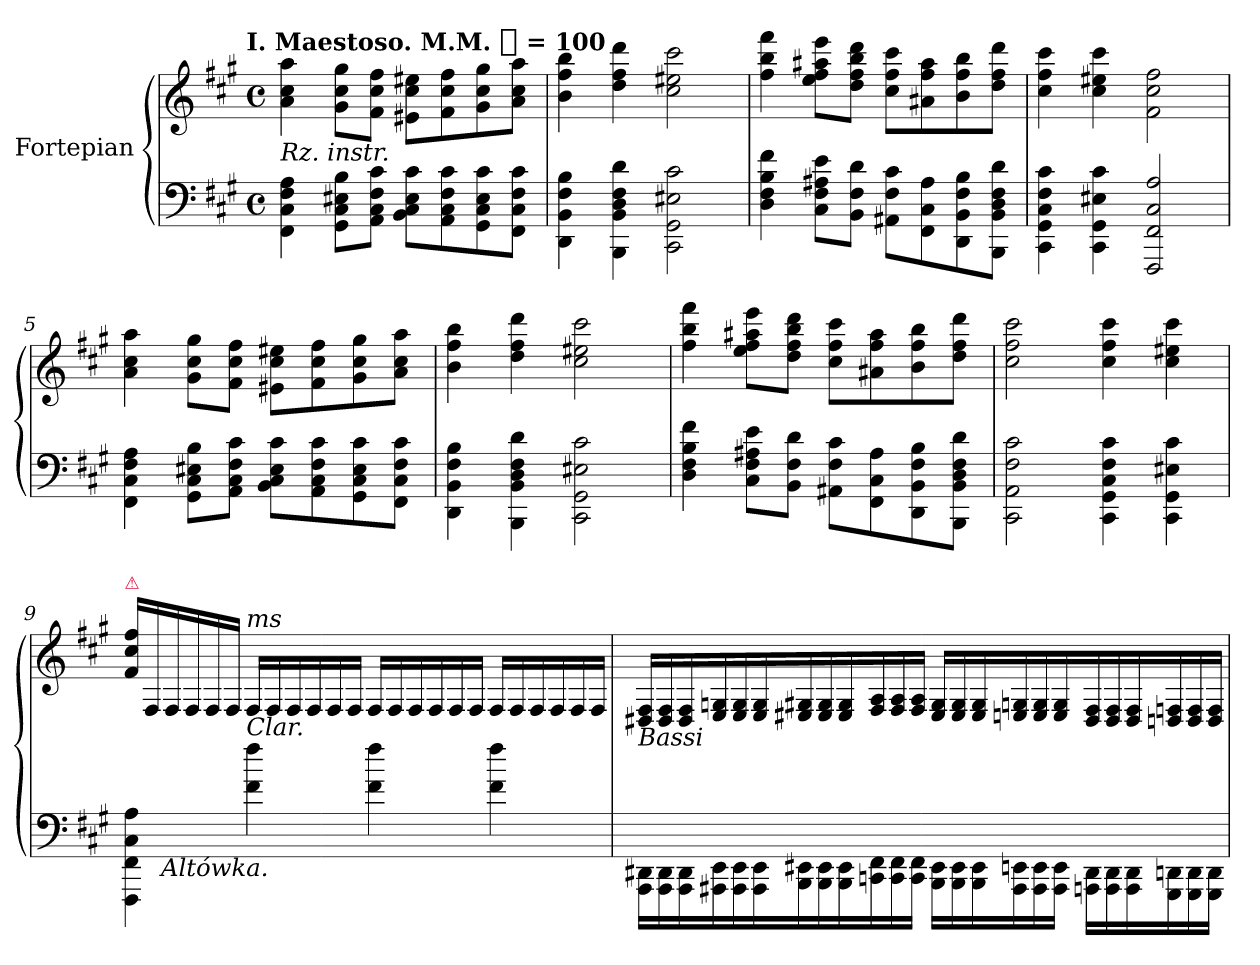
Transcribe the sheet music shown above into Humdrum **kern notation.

**kern	**kern
*part2	*part1
*staff2	*staff1
*I"Fortepian	*I"Fortepian
*clefF4	*clefG2
*k[f#c#g#]	*k[f#c#g#]
!!LO:TX:omd:t=I. Maestoso. M.M. [quarter] = 100
*M4/4	*M4/4
*met(c)	*met(c)
*MM100	*MM100
=1	=1
!	!LO:TX:b:i:t=Rz. instr.
4FF#\ 4C#\ 4F#\ 4A\	4a\ 4cc#\ 4aa\
8GG#\ 8C#\ 8E#X\ 8B\L	8g#\ 8cc#\ 8gg#\L
8AA\ 8C#\ 8F#\ 8c#\J	8f#\ 8cc#\ 8ff#\J
8BB\ 8C#\ 8E#\ 8c#\L	8e#X\ 8cc#\ 8ee#X\L
8AA\ 8C#\ 8F#\ 8c#\	8f#\ 8cc#\ 8ff#\
8GG#\ 8C#\ 8E#\ 8c#\	8g#\ 8cc#\ 8gg#\
8FF#\ 8C#\ 8F#\ 8c#\J	8a\ 8cc#\ 8aa\J
=2	=2
4DD\ 4BB\ 4F#\ 4B\	4b\ 4ff#\ 4bb\
4BBB\ 4BB\ 4D\ 4F#\ 4d\	4dd\ 4ff#\ 4ddd\
2CC#\ 2GG#\ 2E#X\ 2c#\	2cc#\ 2ee#X\ 2ccc#\
=3	=3
4D\ 4F#\ 4B\ 4f#\	4ff#\ 4bb\ 4fff#\
8C#\ 8F#\ 8A#X\ 8e\L	8ee\ 8ff#\ 8aa#X\ 8eee\L
8BB\ 8F#\ 8d\J	8dd\ 8ff#\ 8bb\ 8ddd\J
8AA#X\ 8F#\ 8c#\L	8cc#\ 8ff#\ 8ccc#\L
8FF#\ 8C#\ 8A#\	8a#X\ 8ff#\ 8aa#\
8DD\ 8BB\ 8F#\ 8B\	8b\ 8ff#\ 8bb\
8BBB\ 8BB\ 8D\ 8F#\ 8d\J	8dd\ 8ff#\ 8ddd\J
=4	=4
4CC#\ 4GG#\ 4C#\ 4F#\ 4c#\	4cc#\ 4ff#\ 4ccc#\
4CC#\ 4GG#\ 4E#X\ 4c#\	4cc#\ 4ee#X\ 4ccc#\
2FFF#/ 2FF#/ 2C#/ 2A/	2f#\ 2cc#\ 2ff#\
=5	=5
4FF#\ 4C#\ 4F#\ 4A\	4a\ 4cc#\ 4aa\
8GG#\ 8C#\ 8E#X\ 8B\L	8g#\ 8cc#\ 8gg#\L
8AA\ 8C#\ 8F#\ 8c#\J	8f#\ 8cc#\ 8ff#\J
8BB\ 8C#\ 8E#\ 8c#\L	8e#X\ 8cc#\ 8ee#X\L
8AA\ 8C#\ 8F#\ 8c#\	8f#\ 8cc#\ 8ff#\
8GG#\ 8C#\ 8E#\ 8c#\	8g#\ 8cc#\ 8gg#\
8FF#\ 8C#\ 8F#\ 8c#\J	8a\ 8cc#\ 8aa\J
=6	=6
4DD\ 4BB\ 4F#\ 4B\	4b\ 4ff#\ 4bb\
4BBB\ 4BB\ 4D\ 4F#\ 4d\	4dd\ 4ff#\ 4ddd\
2CC#\ 2GG#\ 2E#X\ 2c#\	2cc#\ 2ee#X\ 2ccc#\
=7	=7
4D\ 4F#\ 4B\ 4f#\	4ff#\ 4bb\ 4fff#\
8C#\ 8F#\ 8A#X\ 8e\L	8ee\ 8ff#\ 8aa#X\ 8eee\L
8BB\ 8F#\ 8d\J	8dd\ 8ff#\ 8bb\ 8ddd\J
8AA#X\ 8F#\ 8c#\L	8cc#\ 8ff#\ 8ccc#\L
8FF#\ 8C#\ 8A#\	8a#X\ 8ff#\ 8aa#\
8DD\ 8BB\ 8F#\ 8B\	8b\ 8ff#\ 8bb\
8BBB\ 8BB\ 8D\ 8F#\ 8d\J	8dd\ 8ff#\ 8ddd\J
=8	=8
2CC#\ 2AA\ 2F#\ 2c#\	2cc#\ 2ff#\ 2ccc#\
4CC#\ 4GG#\ 4C#\ 4F#\ 4c#\	4cc#\ 4ff#\ 4ccc#\
4CC#\ 4GG#\ 4E#X\ 4c#\	4cc#\ 4ee#X\ 4ccc#\
=9	=9
*	*Xtuplet
!	!LO:TX:a:color=crimson:t=⚠
*^	*
4FFF#\ 4FF#\ 4C#\ 4A\	12ryy	24f#\ 24cc#\ 24ff#\LL
.	.	24F#/
!	!LO:TX:b:i:t=Altówka.	!
.	3%2ryy	24F#/
.	.	24F#/
.	.	24F#/
.	.	24F#/JJ
!	!	!LO:TX:a:i:t=ms
!	!	!LO:TX:b:i:t=Clar.
4f#\ 4ff#\	.	24F#/LL
.	.	24F#/
.	.	24F#/
.	.	24F#/
.	.	24F#/
.	.	24F#/JJ
4f#\ 4ff#\	.	24F#/LL
.	.	24F#/
.	.	24F#/
.	.	24F#/
.	.	24F#/
.	.	24F#/JJ
4f#\ 4ff#\	6.ryy	24F#/LL
.	.	24F#/
.	.	24F#/
.	.	24F#/
.	.	24F#/
.	.	24F#/JJ
*v	*v	*
=10	=10
*Xtuplet	*
*^	*
!	!	!LO:TX:b:i:t=Bassi
*v	*v	*
24AAA\ 24DD#X\LL	24D#X/ 24F#/LL
24AAA\ 24DD#\	24D#/ 24F#/
24AAA\ 24DD#\	24D#/ 24F#/
24AAA#X\ 24EE\	24E/ 24Gn/
24AAA#\ 24EE\	24E/ 24G/
24AAA#\ 24EE\	24E/ 24G/
24BBB\ 24EE#X\	24E#X/ 24G#X/
24BBB\ 24EE#\	24E#/ 24G#/
24BBB\ 24EE#\	24E#/ 24G#/
24CCn\ 24FF#\	24F#/ 24A/
24CC\ 24FF#\	24F#/ 24A/
24CC\ 24FF#\JJ	24F#/ 24A/JJ
24BBB\ 24EE#\LL	24E#/ 24G#/LL
24BBB\ 24EE#\	24E#/ 24G#/
24BBB\ 24EE#\	24E#/ 24G#/
24AAA#\ 24EEn\	24En/ 24Gn/
24AAA#\ 24EE\	24E/ 24G/
24AAA#\ 24EE\JJ	24E/ 24G/
24AAAn\ 24DD#\LL	24D#/ 24F#/
24AAA\ 24DD#\	24D#/ 24F#/
24AAA\ 24DD#\	24D#/ 24F#/
24GGG#\ 24DDn\	24Dn/ 24Fn/
24GGG#\ 24DD\	24D/ 24F/
24GGG#\ 24DD\JJ	24D/ 24F/JJ
=	=
*-	*-
